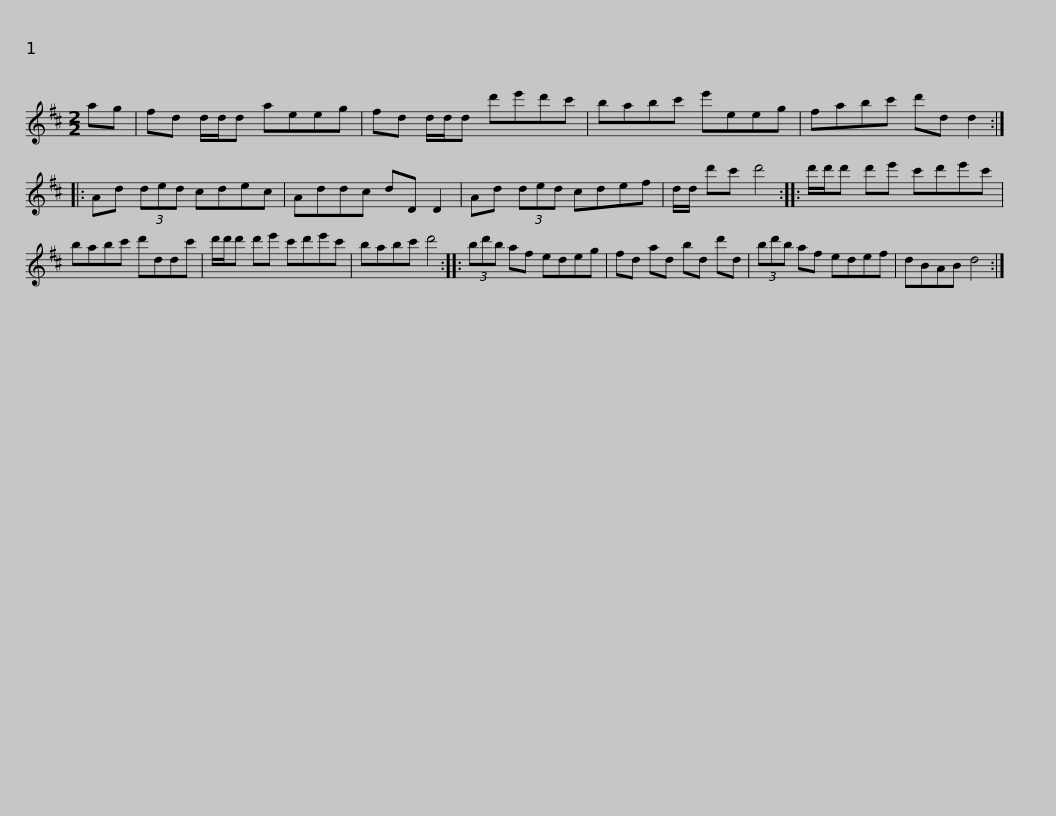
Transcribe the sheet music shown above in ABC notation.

X:1
L:1/8
M:2/2
I:linebreak $
K:D
V:1 treble
V:1
 ag | fd d/d/d aeeg | fd d/d/d d'e'd'c' | babc' e'eeg | fabc' d'd d2 ::$ %5
 Ad (3ded cdec | Addc dD D2 | Ad (3ded cdef | d/d/ d'c' d'4 :: d'/d'/d' d'e' c'd'e'c' |$ %10
 babc' d'ddc' | d'/d'/d' d'e' c'd'e'c' | babc' d'4 :: (3bd'b af edeg |$ fd ad bd d'd | %15
 (3bd'b af edef | dBAB d4 :| %17
